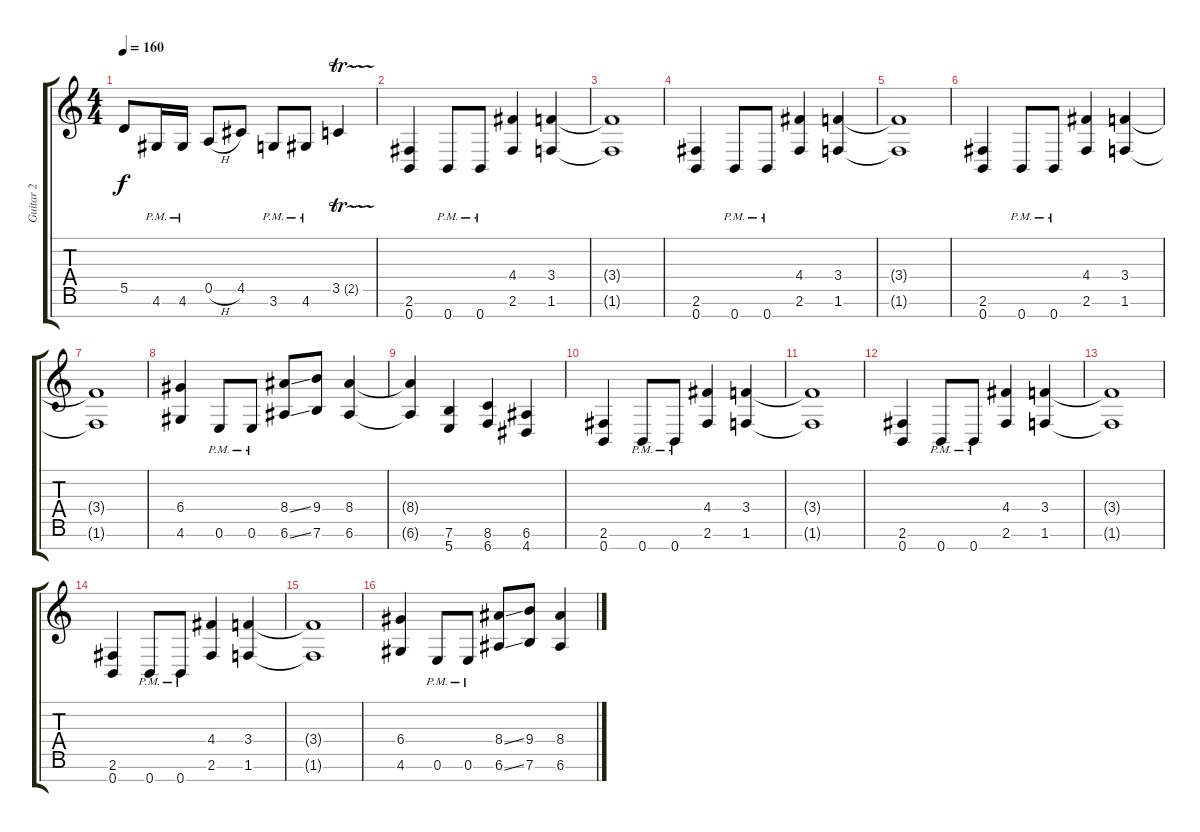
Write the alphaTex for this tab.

\track ("Guitar 2            " "Guitar 2  ") {instrument distortionguitar}
\staff {score tabs}
\tuning (E4 B3 G3 D3 A2 E2 B1) {hide}
\ts (4 4)
\tempo 160
\clef g2
\ks c
5.5.8{dy f} 4.6{pm}.16 4.6{pm}.16 0.5{h}.8 4.5.8 3.6{pm}.8 4.6{pm}.8 3.5{tr (2 16)}.4 |
(2.6 0.7).4 0.7{pm}.8 0.7{pm}.8 (4.4 2.6).4 (3.4 1.6).4 |
(3.4{t} 1.6{t}).1 |
(2.6 0.7).4 0.7{pm}.8 0.7{pm}.8 (4.4 2.6).4 (3.4 1.6).4 |
(3.4{t} 1.6{t}).1 |
(2.6 0.7).4 0.7{pm}.8 0.7{pm}.8 (4.4 2.6).4 (3.4 1.6).4 |
(3.4{t} 1.6{t}).1 |
(6.4 4.6).4 0.6{pm}.8 0.6{pm}.8 (8.4{ss} 6.6{ss}).8 (9.4 7.6).8 (8.4 6.6).4 |
(8.4{t} 6.6{t}).4 (7.6 5.7).4 (8.6 6.7).4 (6.6 4.7).4 |
(2.6 0.7).4 0.7{pm}.8 0.7{pm}.8 (4.4 2.6).4 (3.4 1.6).4 |
(3.4{t} 1.6{t}).1 |
(2.6 0.7).4 0.7{pm}.8 0.7{pm}.8 (4.4 2.6).4 (3.4 1.6).4 |
(3.4{t} 1.6{t}).1 |
(2.6 0.7).4 0.7{pm}.8 0.7{pm}.8 (4.4 2.6).4 (3.4 1.6).4 |
(3.4{t} 1.6{t}).1 |
(6.4 4.6).4 0.6{pm}.8 0.6{pm}.8 (8.4{ss} 6.6{ss}).8 (9.4 7.6).8 (8.4 6.6).4
